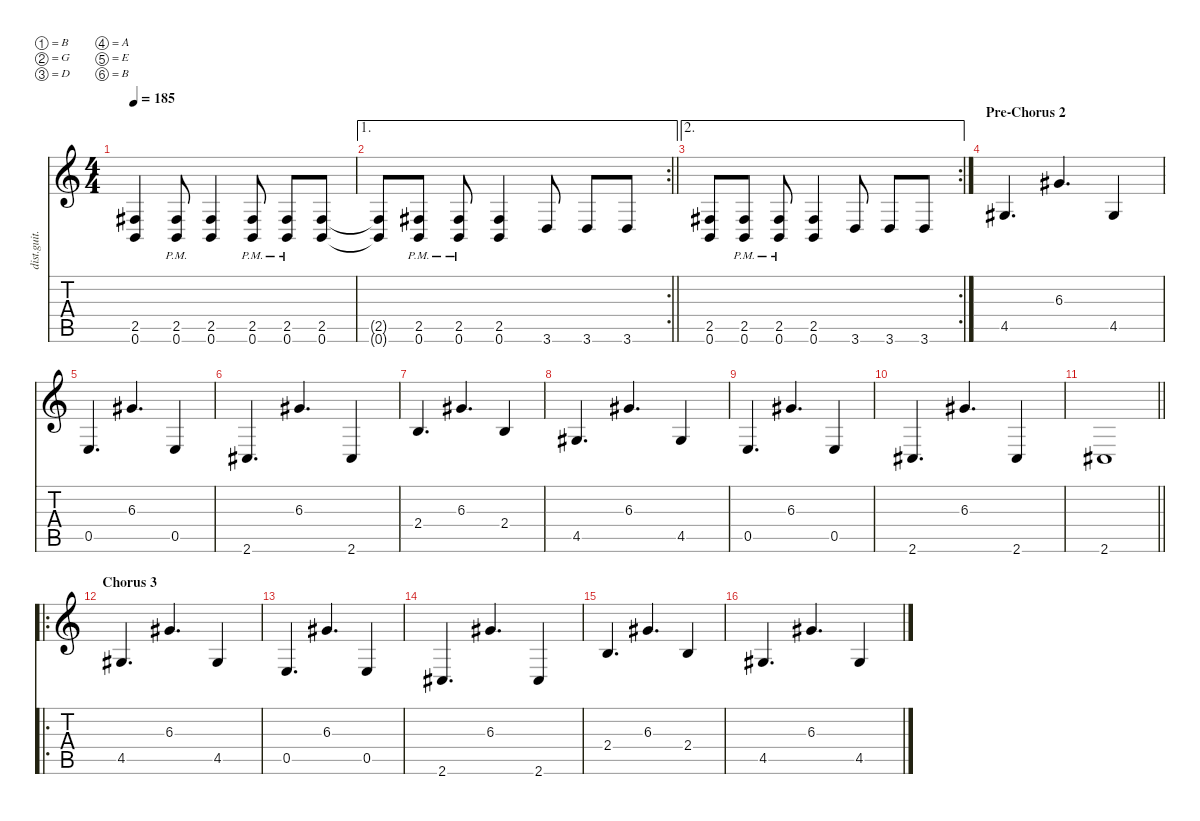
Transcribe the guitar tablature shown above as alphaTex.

\defaultSystemsLayout 4
\hideDynamics
\bracketExtendMode nobrackets
\track ("Guitar L - Petr" "dist.guit.") {instrument distortionguitar}
\staff {score tabs}
\tuning (B3 G3 D3 A2 E2 B1)
\ts (4 4)
\tempo 185
\clef g2
\ks c
(2.5{acc #} 0.6).4{dy f beam Up} (2.5{pm acc #} 0.6{pm}).8{beam Up} (2.5{acc #} 0.6).4{beam Up} (2.5{pm acc #} 0.6{pm}).8{beam Up} (2.5{pm acc #} 0.6{pm}).8{beam Up} (2.5{acc #} 0.6).8{beam Up} |
\ae 1
\rc 2
\barLineRight lightlight
(2.5{t acc #} 0.6{t}).8{beam Up} (2.5{pm acc #} 0.6{pm}).8{beam Up} (2.5{pm acc #} 0.6{pm}).8{beam Up} (2.5{acc #} 0.6).4{beam Up} 3.6.8{beam Up} 3.6.8{beam Up} 3.6.8{beam Up} |
\ae 2
\rc 2
(2.5{acc #} 0.6).8{beam Up} (2.5{pm acc #} 0.6{pm}).8{beam Up} (2.5{pm acc #} 0.6{pm}).8{beam Up} (2.5{acc #} 0.6).4{beam Up} 3.6.8{beam Up} 3.6.8{beam Up} 3.6.8{beam Up} |
\section ("" "Pre-Chorus 2")
4.5{acc #}.4{d beam Up} 6.3{acc #}.4{d beam Up} 4.5{acc #}.4{beam Up} |
0.5.4{d beam Up} 6.3{acc #}.4{d beam Up} 0.5.4{beam Up} |
2.6{acc #}.4{d beam Up} 6.3{acc #}.4{d beam Up} 2.6{acc #}.4{beam Up} |
2.4.4{d beam Up} 6.3{acc #}.4{d beam Up} 2.4.4{beam Up} |
4.5{acc #}.4{d beam Up} 6.3{acc #}.4{d beam Up} 4.5{acc #}.4{beam Up} |
0.5.4{d beam Up} 6.3{acc #}.4{d beam Up} 0.5.4{beam Up} |
2.6{acc #}.4{d beam Up} 6.3{acc #}.4{d beam Up} 2.6{acc #}.4{beam Up} |
\barLineRight lightlight
2.6{acc #}.1{beam Up} |
\ro
\section ("" "Chorus 3")
4.5{acc #}.4{d beam Up} 6.3{acc #}.4{d beam Up} 4.5{acc #}.4{beam Up} |
0.5.4{d beam Up} 6.3{acc #}.4{d beam Up} 0.5.4{beam Up} |
2.6{acc #}.4{d beam Up} 6.3{acc #}.4{d beam Up} 2.6{acc #}.4{beam Up} |
2.4.4{d beam Up} 6.3{acc #}.4{d beam Up} 2.4.4{beam Up} |
4.5{acc #}.4{d beam Up} 6.3{acc #}.4{d beam Up} 4.5{acc #}.4{beam Up}
